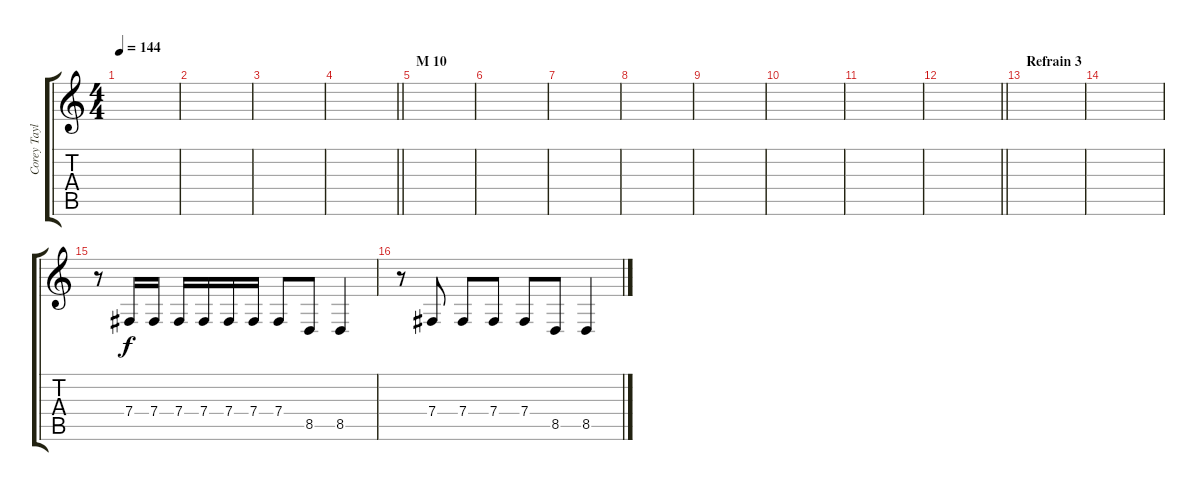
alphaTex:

\track ("Corey Taylor" "Corey Tayl") {instrument lead2sawtooth}
\staff {score tabs}
\tuning (Db4 Ab3 E3 B2 Gb2 B1) {hide}
\ts (4 4)
\tempo 144
\clef g2
\ks c
|
|
|
\barLineRight lightlight
|
\section ("" "M 10")
|
|
|
|
|
|
|
\barLineRight lightlight
|
\section ("" "Refrain 3")
|
|
r.8 7.4.16 7.4.16 7.4.16 7.4.16 7.4.16 7.4.16 7.4.8 8.5.8 8.5.4 |
r.8 7.4.8 7.4.8 7.4.8 7.4.8 8.5.8 8.5.4
